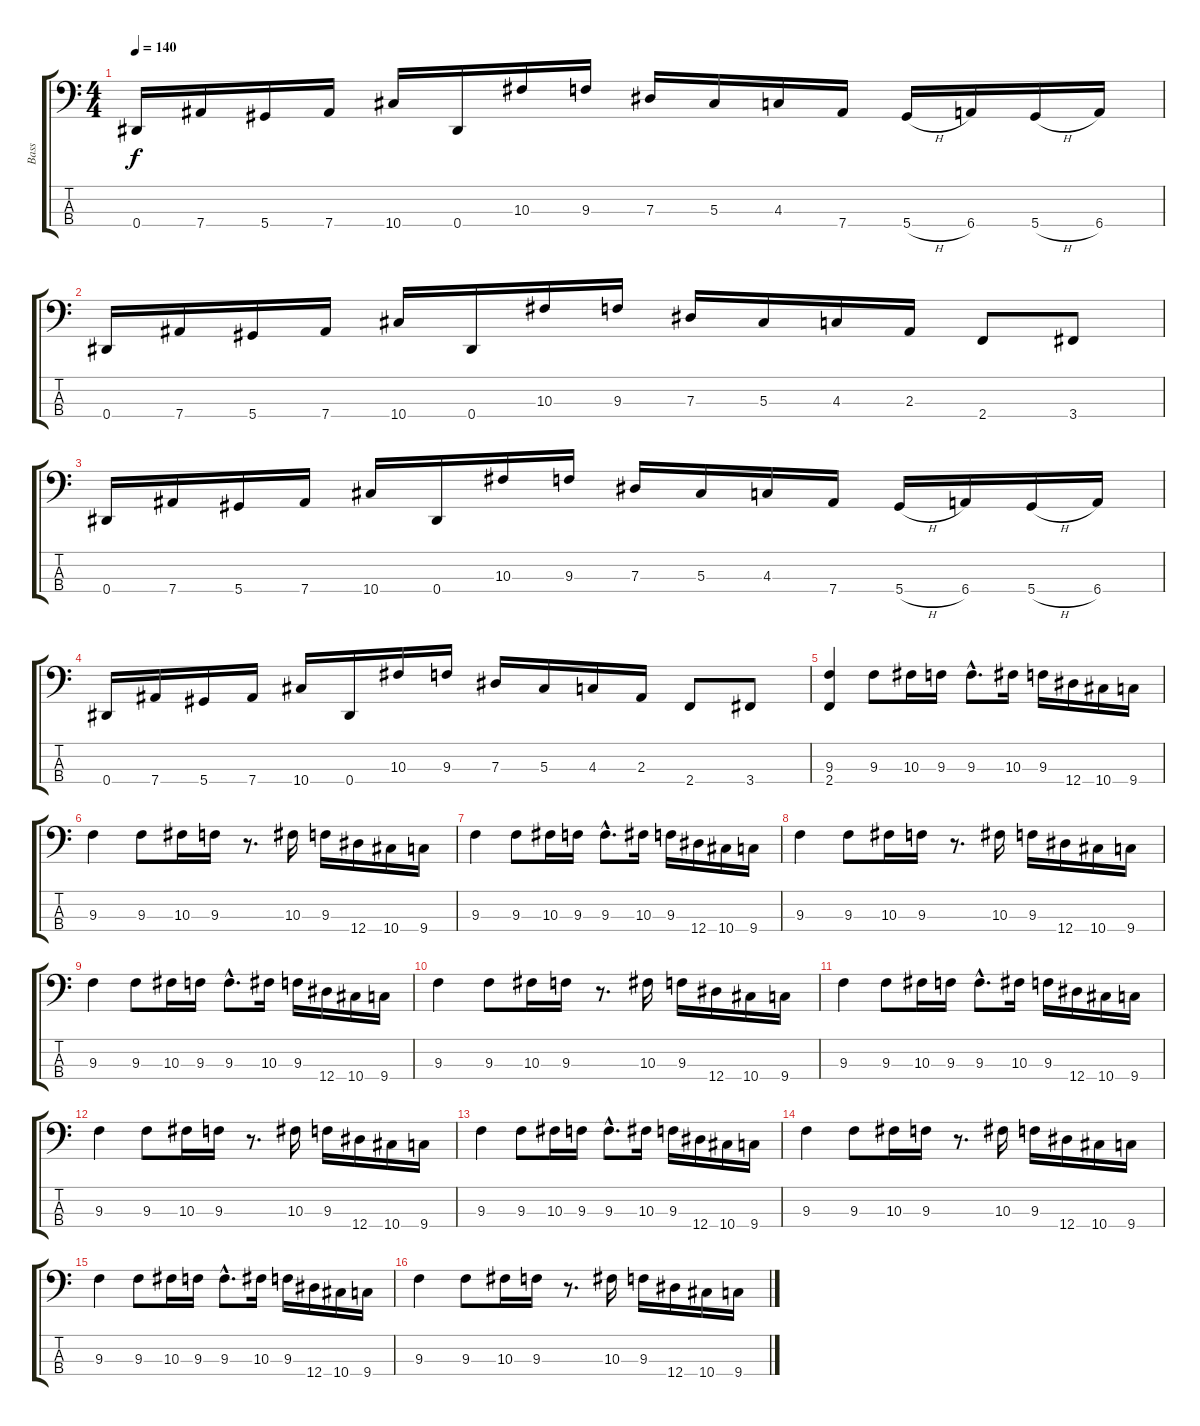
\track ("Bass" "Bass") {instrument electricbasspick}
\staff {score tabs}
\tuning (Gb2 Db2 Ab1 Eb1) {hide}
\ts (4 4)
\tempo 140
\clef f4
\ks c
0.4.16{dy f} 7.4.16 5.4.16 7.4.16 10.4.16 0.4.16 10.3.16 9.3.16 7.3.16 5.3.16 4.3.16 7.4.16 5.4{h}.16 6.4.16 5.4{h}.16 6.4.16 |
0.4.16 7.4.16 5.4.16 7.4.16 10.4.16 0.4.16 10.3.16 9.3.16 7.3.16 5.3.16 4.3.16 2.3.16 2.4.8 3.4.8 |
0.4.16 7.4.16 5.4.16 7.4.16 10.4.16 0.4.16 10.3.16 9.3.16 7.3.16 5.3.16 4.3.16 7.4.16 5.4{h}.16 6.4.16 5.4{h}.16 6.4.16 |
0.4.16 7.4.16 5.4.16 7.4.16 10.4.16 0.4.16 10.3.16 9.3.16 7.3.16 5.3.16 4.3.16 2.3.16 2.4.8 3.4.8 |
(9.3 2.4).4 9.3.8 10.3.16 9.3.16 9.3{hac}.8{d} 10.3.16 9.3.16 12.4.16 10.4.16 9.4.16 |
9.3.4 9.3.8 10.3.16 9.3.16 r.8{d} 10.3.16 9.3.16 12.4.16 10.4.16 9.4.16 |
9.3.4 9.3.8 10.3.16 9.3.16 9.3{hac}.8{d} 10.3.16 9.3.16 12.4.16 10.4.16 9.4.16 |
9.3.4 9.3.8 10.3.16 9.3.16 r.8{d} 10.3.16 9.3.16 12.4.16 10.4.16 9.4.16 |
9.3.4 9.3.8 10.3.16 9.3.16 9.3{hac}.8{d} 10.3.16 9.3.16 12.4.16 10.4.16 9.4.16 |
9.3.4 9.3.8 10.3.16 9.3.16 r.8{d} 10.3.16 9.3.16 12.4.16 10.4.16 9.4.16 |
9.3.4 9.3.8 10.3.16 9.3.16 9.3{hac}.8{d} 10.3.16 9.3.16 12.4.16 10.4.16 9.4.16 |
9.3.4 9.3.8 10.3.16 9.3.16 r.8{d} 10.3.16 9.3.16 12.4.16 10.4.16 9.4.16 |
9.3.4 9.3.8 10.3.16 9.3.16 9.3{hac}.8{d} 10.3.16 9.3.16 12.4.16 10.4.16 9.4.16 |
9.3.4 9.3.8 10.3.16 9.3.16 r.8{d} 10.3.16 9.3.16 12.4.16 10.4.16 9.4.16 |
9.3.4 9.3.8 10.3.16 9.3.16 9.3{hac}.8{d} 10.3.16 9.3.16 12.4.16 10.4.16 9.4.16 |
9.3.4 9.3.8 10.3.16 9.3.16 r.8{d} 10.3.16 9.3.16 12.4.16 10.4.16 9.4.16
